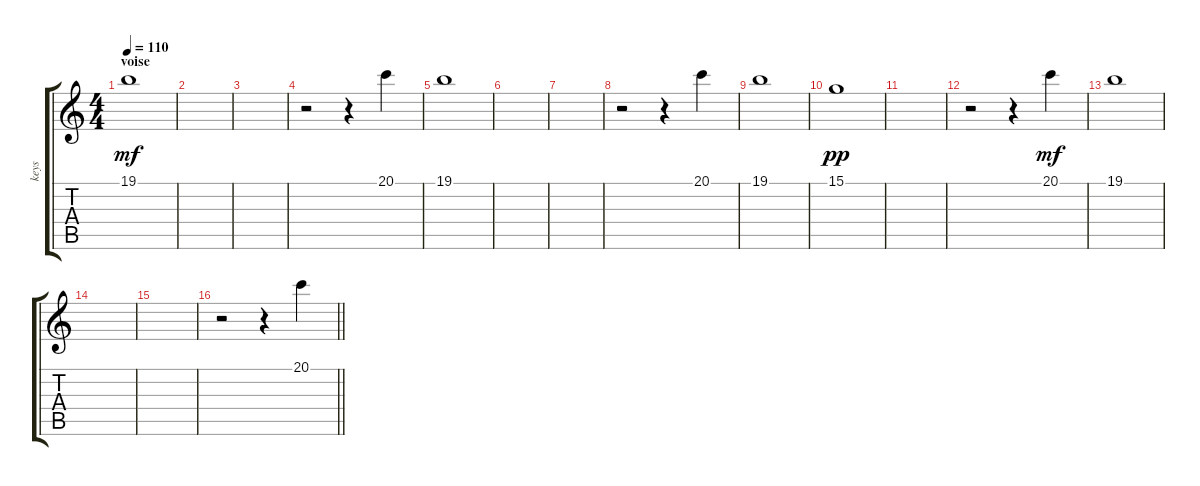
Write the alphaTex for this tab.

\track ("keys" "keys") {instrument electricpiano1}
\staff {score tabs}
\tuning (E4 B3 G3 D3 A2 E2) {hide}
\ts (4 4)
\section ("" "voise")
\tempo 110
\clef g2
\ks c
19.1.1{dy mf} |
|
|
r.2{balance 7} r.4 20.1.4 |
19.1.1 |
|
|
r.2 r.4 20.1.4 |
19.1.1 |
15.1.1{dy pp} |
|
r.2{balance 5} r.4 20.1.4{dy mf} |
19.1.1 |
|
|
\barLineRight lightlight
r.2 r.4 20.1.4
